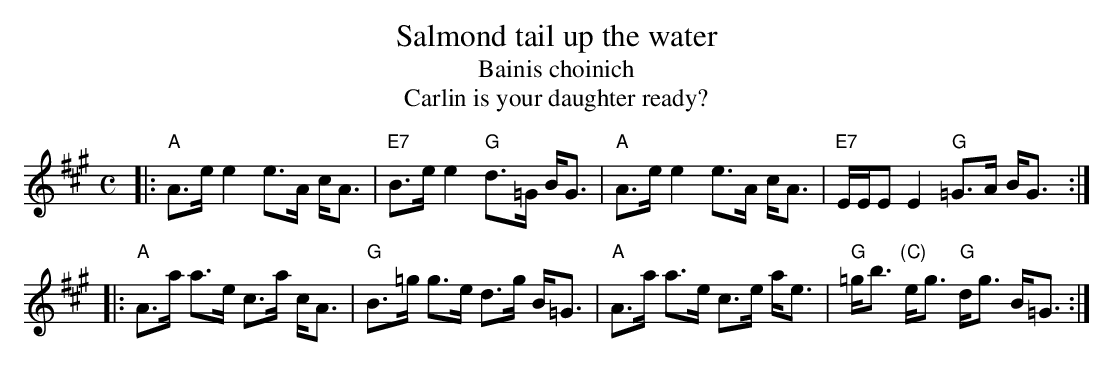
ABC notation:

X:1
T: Salmond tail up the water
T: Bainis choinich
T: Carlin is your daughter ready?
M: C
L: 1/8
K: A
|: "A"A>e e2 e>A c<A | "E7"B>e e2 "G"d>=G B<G \
|  "A"A>e e2 e>A c<A | "E7"E/E/E E2 "G"=G>A B<G :|
|: "A"A>a a>e c>a c<A | "G"B>=g g>e d>g B<=G \
|  "A"A>a a>e c>e a<e | "G"=g<b "(C)"e<g "G"d<g B<=G :|
